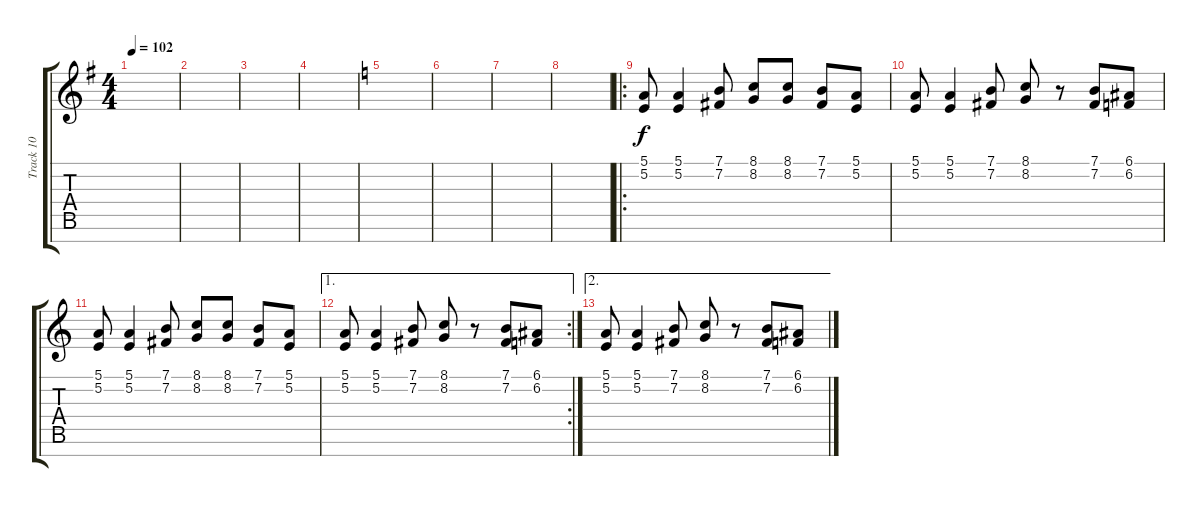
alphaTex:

\track ("Track 10" "Track 10") {instrument lead8bassandlead}
\staff {score tabs}
\tuning (E4 B3 G3 D3 A2 E2 B1) {hide}
\ts (4 4)
\tempo 102
\clef g2
\ks g
|
|
|
|
\ks c
|
|
|
|
\ro
(5.1 5.2).8 (5.1 5.2).4 (7.1 7.2).8 (8.1 8.2).8 (8.1 8.2).8 (7.1 7.2).8 (5.1 5.2).8 |
(5.1 5.2).8 (5.1 5.2).4 (7.1 7.2).8 (8.1 8.2).8 r.8 (7.1 7.2).8 (6.1 6.2).8 |
(5.1 5.2).8 (5.1 5.2).4 (7.1 7.2).8 (8.1 8.2).8 (8.1 8.2).8 (7.1 7.2).8 (5.1 5.2).8 |
\ae 1
\rc 2
(5.1 5.2).8 (5.1 5.2).4 (7.1 7.2).8 (8.1 8.2).8 r.8 (7.1 7.2).8 (6.1 6.2).8 |
\ae 2
(5.1 5.2).8 (5.1 5.2).4 (7.1 7.2).8 (8.1 8.2).8 r.8 (7.1 7.2).8 (6.1 6.2).8
